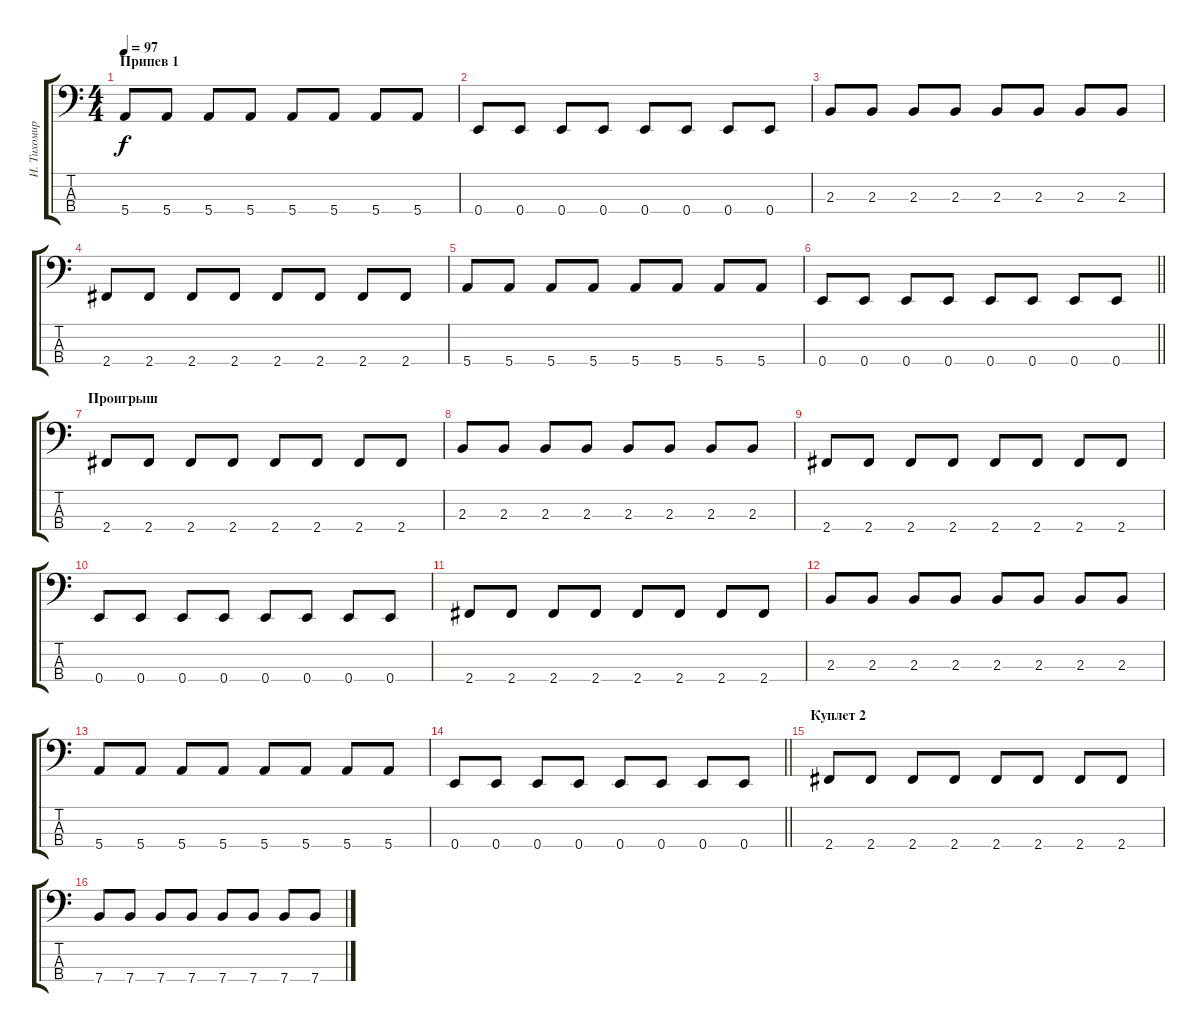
\track ("И. Тихомиров" "И. Тихомир") {instrument electricbassfinger}
\staff {score tabs}
\tuning (G2 D2 A1 E1) {hide}
\ts (4 4)
\section ("" "Припев 1")
\tempo 97
\clef f4
\ks c
5.4.8{dy f} 5.4.8 5.4.8 5.4.8 5.4.8 5.4.8 5.4.8 5.4.8 |
0.4.8 0.4.8 0.4.8 0.4.8 0.4.8 0.4.8 0.4.8 0.4.8 |
2.3.8 2.3.8 2.3.8 2.3.8 2.3.8 2.3.8 2.3.8 2.3.8 |
2.4.8 2.4.8 2.4.8 2.4.8 2.4.8 2.4.8 2.4.8 2.4.8 |
5.4.8 5.4.8 5.4.8 5.4.8 5.4.8 5.4.8 5.4.8 5.4.8 |
\barLineRight lightlight
0.4.8 0.4.8 0.4.8 0.4.8 0.4.8 0.4.8 0.4.8 0.4.8 |
\section ("" "Проигрыш")
2.4.8 2.4.8 2.4.8 2.4.8 2.4.8 2.4.8 2.4.8 2.4.8 |
2.3.8 2.3.8 2.3.8 2.3.8 2.3.8 2.3.8 2.3.8 2.3.8 |
2.4.8 2.4.8 2.4.8 2.4.8 2.4.8 2.4.8 2.4.8 2.4.8 |
0.4.8 0.4.8 0.4.8 0.4.8 0.4.8 0.4.8 0.4.8 0.4.8 |
2.4.8 2.4.8 2.4.8 2.4.8 2.4.8 2.4.8 2.4.8 2.4.8 |
2.3.8 2.3.8 2.3.8 2.3.8 2.3.8 2.3.8 2.3.8 2.3.8 |
5.4.8 5.4.8 5.4.8 5.4.8 5.4.8 5.4.8 5.4.8 5.4.8 |
\barLineRight lightlight
0.4.8 0.4.8 0.4.8 0.4.8 0.4.8 0.4.8 0.4.8 0.4.8 |
\section ("" "Куплет 2")
2.4.8 2.4.8 2.4.8 2.4.8 2.4.8 2.4.8 2.4.8 2.4.8 |
7.4.8 7.4.8 7.4.8 7.4.8 7.4.8 7.4.8 7.4.8 7.4.8
